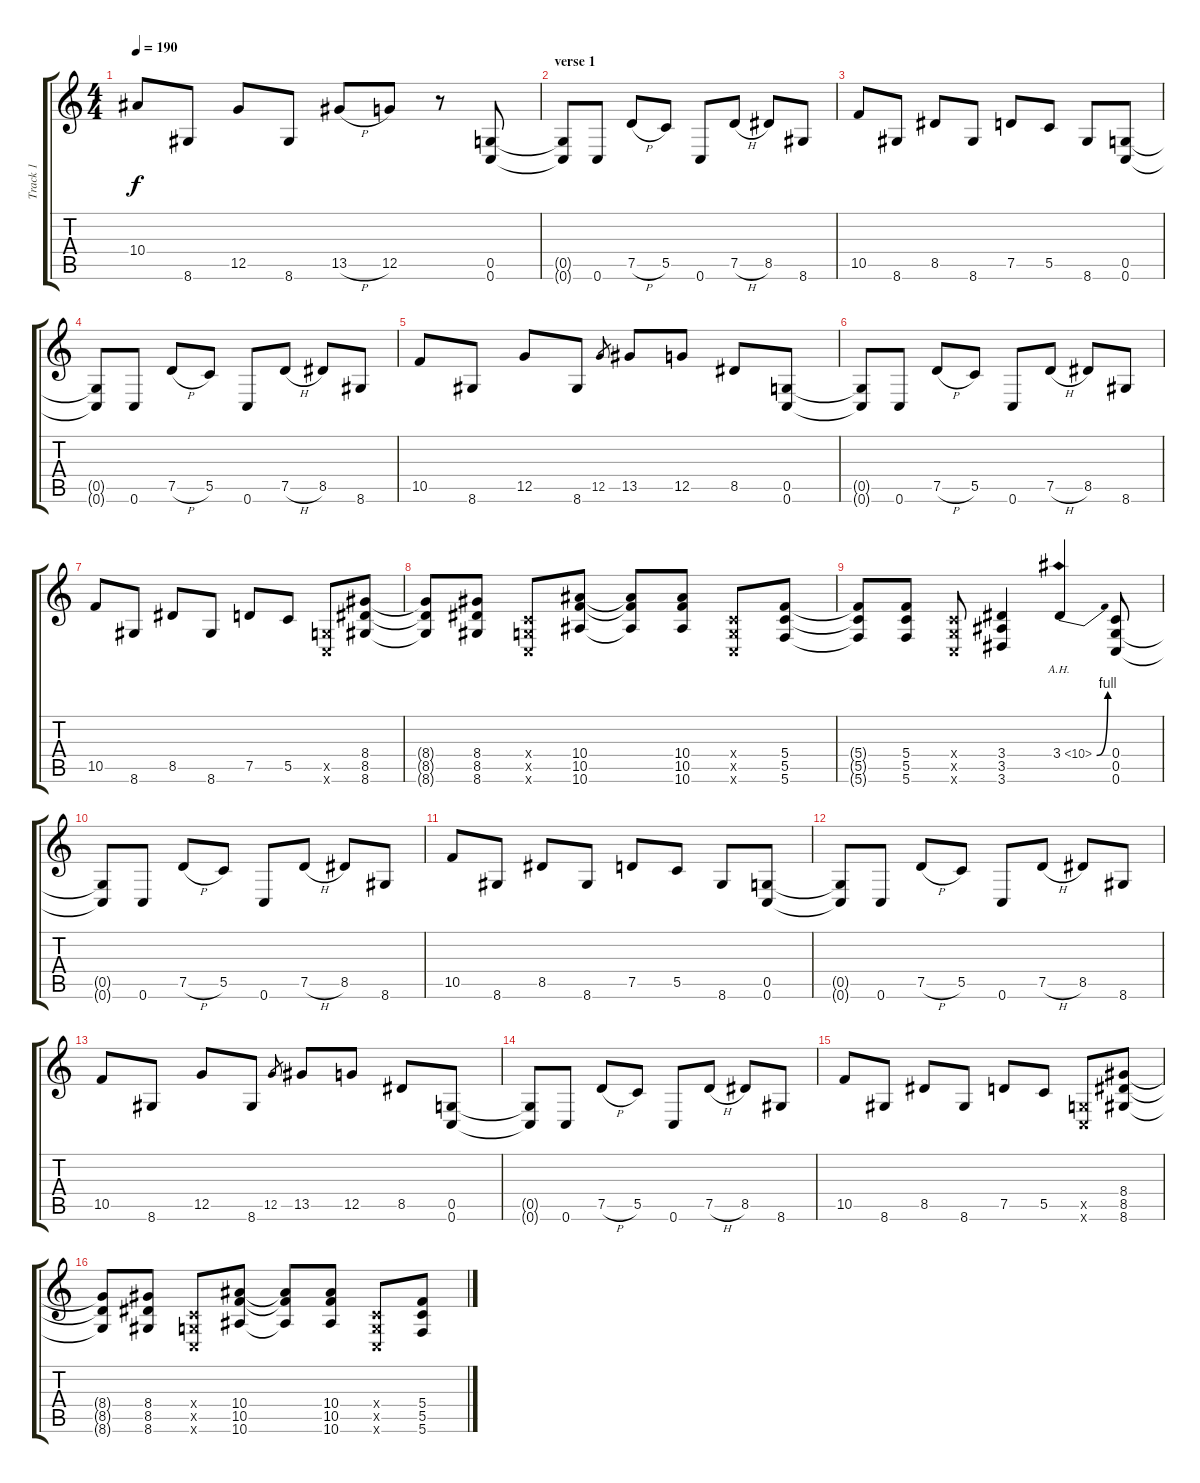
\track ("Track 1" "Track 1") {instrument distortionguitar}
\staff {score tabs}
\tuning (D4 A3 F3 C3 G2 C2) {hide}
\ts (4 4)
\tempo 190
\clef g2
\ks c
10.4.8{dy f} 8.6.8 12.5.8 8.6.8 13.5{h}.8 12.5.8 r.8 (0.5 0.6).8 |
\section ("" "verse 1")
(0.5{t} 0.6{t}).8 0.6.8 7.5{h}.8 5.5.8 0.6.8 7.5{h}.8 8.5.8 8.6.8 |
10.5.8 8.6.8 8.5.8 8.6.8 7.5.8 5.5.8 8.6.8 (0.5 0.6).8 |
(0.5{t} 0.6{t}).8 0.6.8 7.5{h}.8 5.5.8 0.6.8 7.5{h}.8 8.5.8 8.6.8 |
10.5.8 8.6.8 12.5.8 8.6.8 12.5.8{gr} 13.5.8 12.5.8 8.5.8 (0.5 0.6).8 |
(0.5{t} 0.6{t}).8 0.6.8 7.5{h}.8 5.5.8 0.6.8 7.5{h}.8 8.5.8 8.6.8 |
10.5.8 8.6.8 8.5.8 8.6.8 7.5.8 5.5.8 (0.5{x} 0.6{x}).8 (8.4 8.5 8.6).8 |
(8.4{t} 8.5{t} 8.6{t}).8 (8.4 8.5 8.6).8 (0.4{x} 0.5{x} 0.6{x}).8 (10.4 10.5 10.6).8 (10.4{t} 10.5{t} 10.6{t}).8 (10.4 10.5 10.6).8 (0.4{x} 0.5{x} 0.6{x}).8 (5.4 5.5 5.6).8 |
(5.4{t} 5.5{t} 5.6{t}).8 (5.4 5.5 5.6).8 (0.4{x} 0.5{x} 0.6{x}).8 (3.4 3.5 3.6).4 3.4{be (bend 0 0 60 4) ah 7}.4 (0.4 0.5 0.6).8 |
(0.5{t} 0.6{t}).8 0.6.8 7.5{h}.8 5.5.8 0.6.8 7.5{h}.8 8.5.8 8.6.8 |
10.5.8 8.6.8 8.5.8 8.6.8 7.5.8 5.5.8 8.6.8 (0.5 0.6).8 |
(0.5{t} 0.6{t}).8 0.6.8 7.5{h}.8 5.5.8 0.6.8 7.5{h}.8 8.5.8 8.6.8 |
10.5.8 8.6.8 12.5.8 8.6.8 12.5.8{gr} 13.5.8 12.5.8 8.5.8 (0.5 0.6).8 |
(0.5{t} 0.6{t}).8 0.6.8 7.5{h}.8 5.5.8 0.6.8 7.5{h}.8 8.5.8 8.6.8 |
10.5.8 8.6.8 8.5.8 8.6.8 7.5.8 5.5.8 (0.5{x} 0.6{x}).8 (8.4 8.5 8.6).8 |
(8.4{t} 8.5{t} 8.6{t}).8 (8.4 8.5 8.6).8 (0.4{x} 0.5{x} 0.6{x}).8 (10.4 10.5 10.6).8 (10.4{t} 10.5{t} 10.6{t}).8 (10.4 10.5 10.6).8 (0.4{x} 0.5{x} 0.6{x}).8 (5.4 5.5 5.6).8
